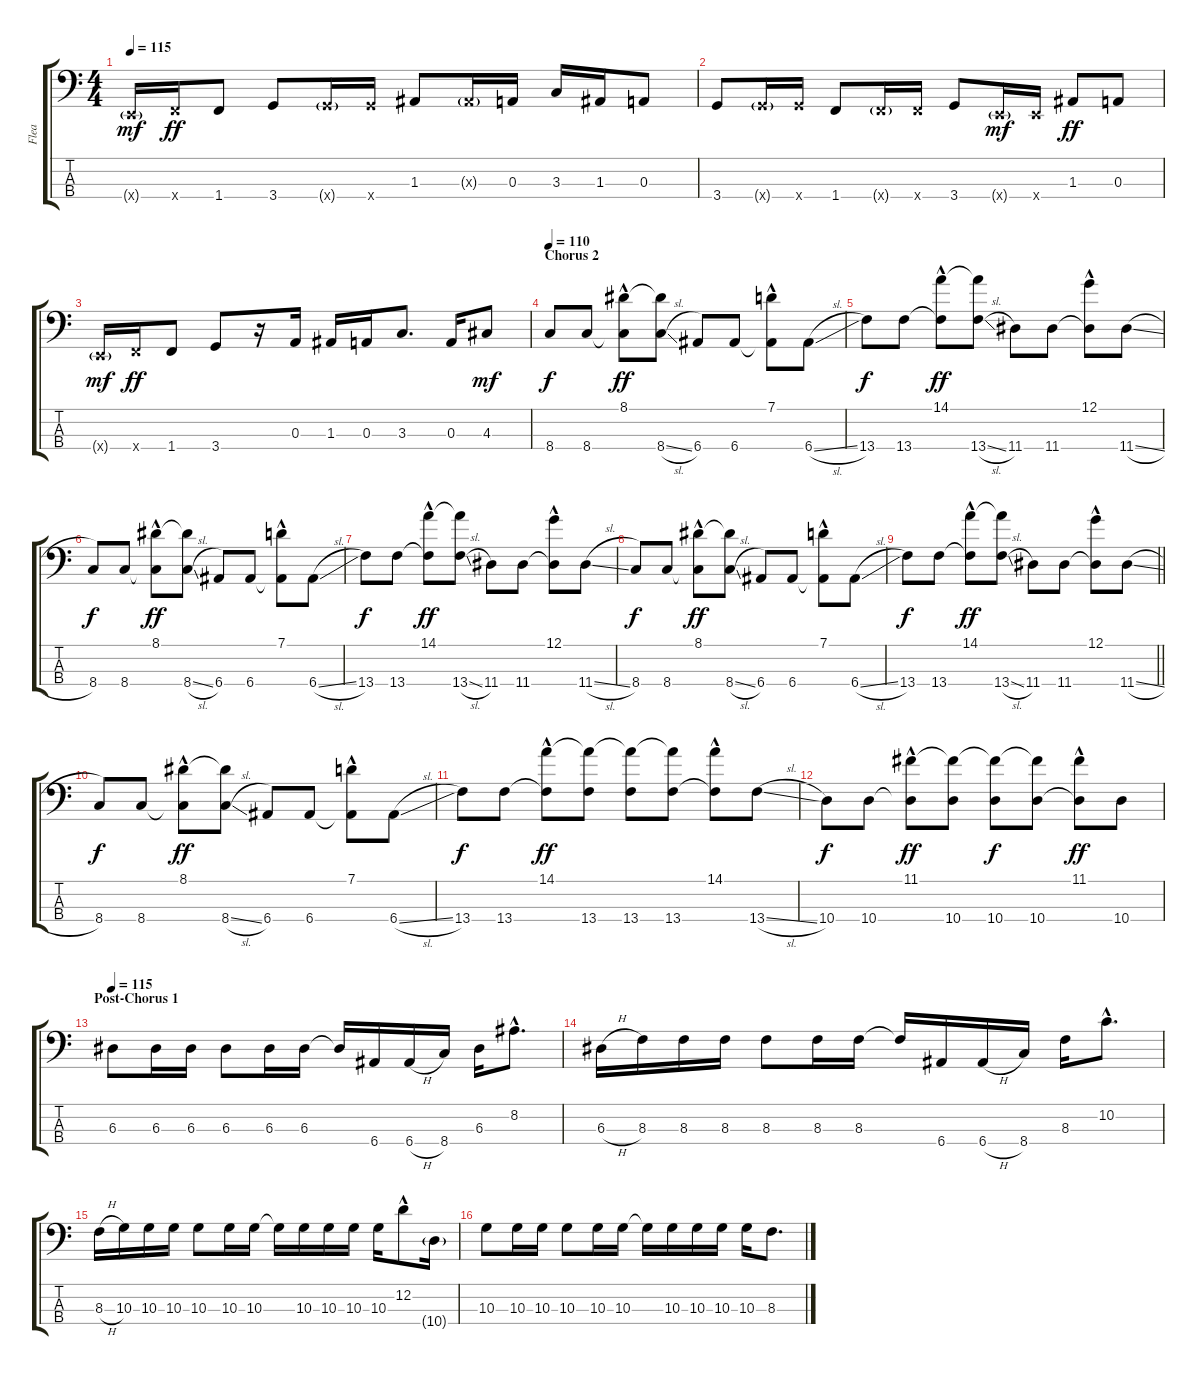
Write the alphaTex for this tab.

\track ("Flea" "Flea") {instrument electricbassfinger}
\staff {score tabs}
\tuning (G2 D2 A1 E1) {hide}
\ts (4 4)
\tempo 115
\clef f4
\ks c
0.4{g x}.16{dy mf} 1.4{x}.16{dy ff} 1.4.8 3.4.8 3.4{g x}.16 3.4{x}.16 1.3.8 1.3{g x}.16 0.3.16 3.3.16 1.3.16 0.3.8 |
3.4.8 3.4{g x}.16 3.4{x}.16 1.4.8 1.4{g x}.16 1.4{x}.16 3.4.8 0.4{g x}.16{dy mf} 0.4{x}.16 1.3.8{dy ff} 0.3.8 |
0.4{g x}.16{dy mf} 1.4{x}.16{dy ff} 1.4.8 3.4.8 r.16 0.3.16 1.3.16 0.3.16 3.3.8{d} 0.3.16 4.3.8{dy mf} |
\section ("" "Chorus 2")
\tempo 110
8.4.8{dy f} 8.4.8 (8.1{hac} 8.4{t}).8{dy ff} (8.1{t} 8.4{sl}).8 6.4.8 6.4.8 (7.1{hac} 6.4{t}).8 6.4{sl}.8 |
13.4.8{dy f} 13.4.8 (14.1{hac} 13.4{t}).8{dy ff} (14.1{t} 13.4{sl}).8 11.4.8 11.4.8 (12.1{hac} 11.4{t}).8 11.4{sl}.8 |
8.4.8{dy f} 8.4.8 (8.1{hac} 8.4{t}).8{dy ff} (8.1{t} 8.4{sl}).8 6.4.8 6.4.8 (7.1{hac} 6.4{t}).8 6.4{sl}.8 |
13.4.8{dy f} 13.4.8 (14.1{hac} 13.4{t}).8{dy ff} (14.1{t} 13.4{sl}).8 11.4.8 11.4.8 (12.1{hac} 11.4{t}).8 11.4{sl}.8 |
8.4.8{dy f} 8.4.8 (8.1{hac} 8.4{t}).8{dy ff} (8.1{t} 8.4{sl}).8 6.4.8 6.4.8 (7.1{hac} 6.4{t}).8 6.4{sl}.8 |
\barLineRight lightlight
13.4.8{dy f} 13.4.8 (14.1{hac} 13.4{t}).8{dy ff} (14.1{t} 13.4{sl}).8 11.4.8 11.4.8 (12.1{hac} 11.4{t}).8 11.4{sl}.8 |
8.4.8{dy f} 8.4.8 (8.1{hac} 8.4{t}).8{dy ff} (8.1{t} 8.4{sl}).8 6.4.8 6.4.8 (7.1{hac} 6.4{t}).8 6.4{sl}.8 |
13.4.8{dy f} 13.4.8 (14.1{hac} 13.4{t}).8{dy ff} (14.1{t} 13.4).8 (14.1{t} 13.4).8 (14.1{t} 13.4).8 (14.1{hac} 13.4{t}).8 13.4{sl}.8 |
10.4.8{dy f} 10.4.8 (11.1{hac} 10.4{t}).8{dy ff} (11.1{t} 10.4).8 (11.1{t} 10.4).8{dy f} (11.1{t} 10.4).8 (11.1{hac} 10.4{t}).8{dy ff} 10.4.8 |
\section ("" "Post-Chorus 1")
\tempo 115
6.3.8 6.3.16 6.3.16 6.3.8 6.3.16 6.3.16 6.3{t}.16 6.4.16 6.4{h}.16 8.4.16 6.3.16 8.2{hac}.8{d} |
6.3{h}.16 8.3.16 8.3.16 8.3.16 8.3.8 8.3.16 8.3.16 8.3{t}.16 6.4.16 6.4{h}.16 8.4.16 8.3.16 10.2{hac}.8{d} |
8.3{h}.16 10.3.16 10.3.16 10.3.16 10.3.8 10.3.16 10.3.16 10.3{t}.16 10.3.16 10.3.16 10.3.16 10.3.16 12.2{hac}.8 10.4{g}.16 |
10.3.8 10.3.16 10.3.16 10.3.8 10.3.16 10.3.16 10.3{t}.16 10.3.16 10.3.16 10.3.16 10.3.16 8.3.8{d}
